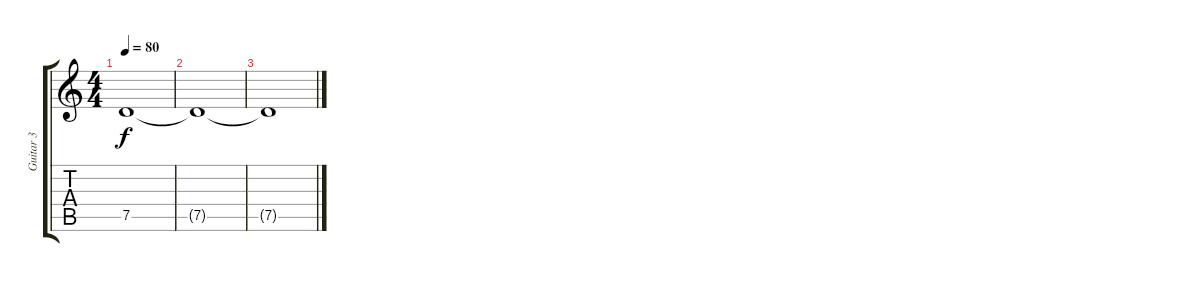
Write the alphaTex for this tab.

\track ("Guitar 3" "Guitar 3") {instrument distortionguitar}
\staff {score tabs}
\tuning (D4 A3 F3 C3 G2 D2) {hide}
\ts (4 4)
\tempo 80
\clef g2
\ks c
7.5.1{dy f} |
7.5{t}.1 |
7.5{t}.1
